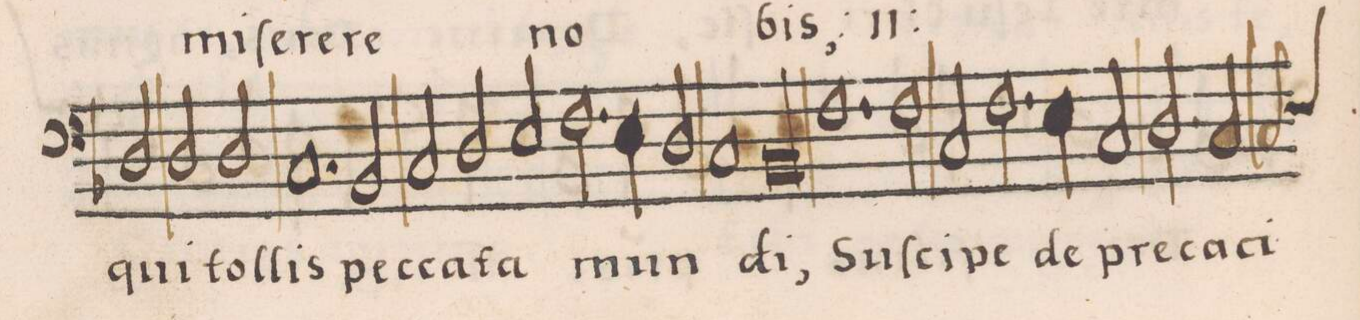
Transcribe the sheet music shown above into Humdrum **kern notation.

**kern	**text
*I"BASSVS	*
*clefF4	*
*k[b-]	*
*met(C|)	*
*M2/1	*
2D/	qui
2D/	.
2D/	tol-
=84-	=84-
1.C/	-lis
2BB-/	pec-
=85-	=85-
2C/	-ca-
2D/	-ta
2E/	.
2.F\	mun-
=86-	=86-
4E\	.
2D/	.
1C/	.
=87-	=87-
00BB-/	-di,
=88-	=88-
=89-	=89-
1.F\	Su-
2F\	-ſci-
=90-	=90-
2C/	-pe-
2.F\	.
4E\	-de-
2C/	-pre-
=91-	=91-
2.D/	-ca-
4C/	-ci-
*custos:E	*
2C/	.
*-	*-
